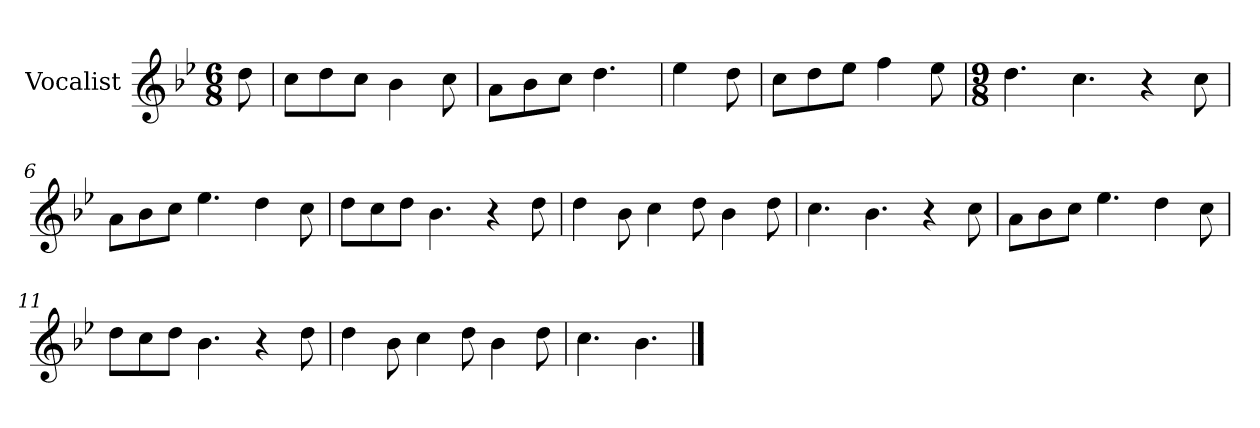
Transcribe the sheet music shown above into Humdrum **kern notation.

**kern
*part1
*staff1
*I"Vocalist
*k[b-e-]
*B-:
*M6/8
=
8dd
=1
8ccL
8dd
8ccJ
4b-
8cc
=2
8aL
8b-
8ccJ
4.dd
=3
4ee-
8dd
=4
8ccL
8dd
8ee-J
4ff
8ee-
=5
*M9/8
4.dd
4.cc
4r
8cc
=6
8aL
8b-
8ccJ
4.ee-
4dd
8cc
=7
8ddL
8cc
8ddJ
4.b-
4r
8dd
=8
4dd
8b-
4cc
8dd
4b-
8dd
=9
4.cc
4.b-
4r
8cc
=10
8aL
8b-
8ccJ
4.ee-
4dd
8cc
=11
8ddL
8cc
8ddJ
4.b-
4r
8dd
=12
4dd
8b-
4cc
8dd
4b-
8dd
=13
4.cc
4.b-
==
*-
